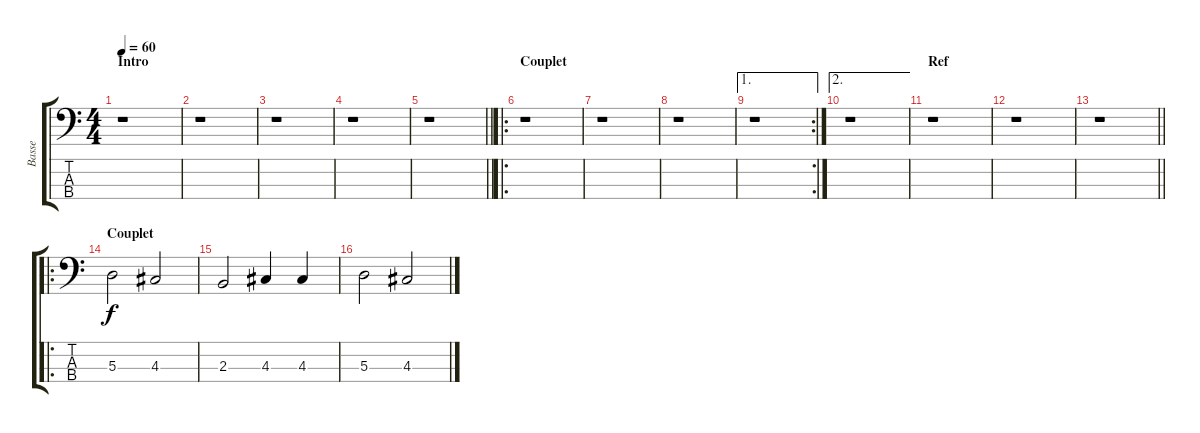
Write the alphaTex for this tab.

\track ("Basse" "Basse") {instrument electricbassfinger}
\staff {score tabs}
\tuning (G2 D2 A1 E1) {hide}
\ts (4 4)
\section ("" "Intro")
\tempo 60
\clef f4
\ks c
r.1{dy f instrument electricbassfinger} |
r.1 |
r.1 |
r.1 |
\barLineRight lightlight
r.1 |
\ro
\section ("" "Couplet")
r.1 |
r.1 |
r.1 |
\ae 1
\rc 2
r.1 |
\ae 2
r.1 |
\section ("" "Ref")
r.1 |
r.1 |
\barLineRight lightlight
r.1 |
\ro
\section ("" "Couplet")
5.3.2 4.3.2 |
2.3.2 4.3.4 4.3.4 |
5.3.2 4.3.2
